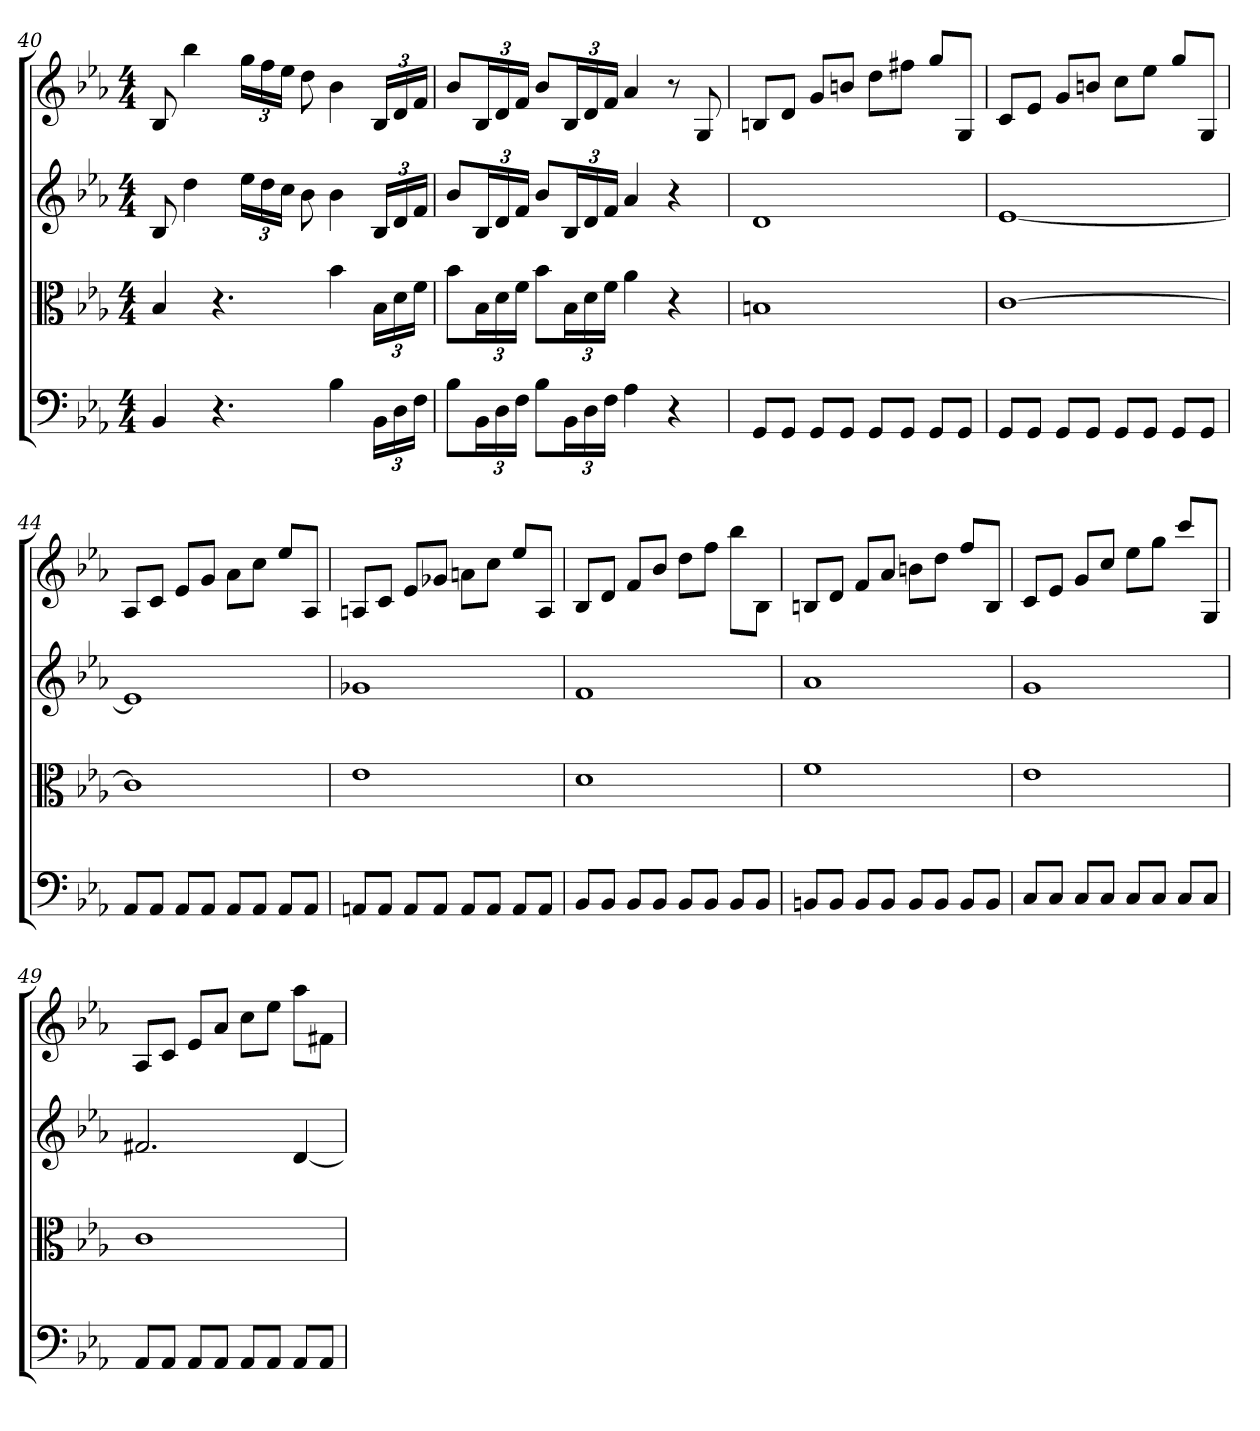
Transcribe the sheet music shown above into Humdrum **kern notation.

**kern	**kern	**kern	**kern
*part4	*part3	*part2	*part1
*staff4	*staff3	*staff2	*staff1
*clefF4	*clefC3	*	*
*k[b-e-a-]	*k[b-e-a-]	*k[b-e-a-]	*k[b-e-a-]
*E-:	*E-:	*E-:	*E-:
*M4/4	*M4/4	*M4/4	*M4/4
=40	=40	=40	=40
4BB-	4B-	8B-	8B-
.	.	4dd	4bb-
4.r	4.r	.	.
.	.	24ee-LL	24ggLL
.	.	24dd	24ff
.	.	24ccJJ	24ee-JJ
.	.	8b-	8dd
4B-	4b-	4b-	4b-
24BB-\LL	24B-\LL	24B-LL	24B-LL
24D\	24d\	24d	24d
24F\JJ	24f\JJ	24fJJ	24fJJ
=41	=41	=41	=41
8B-\L	8b-\L	8b-L	8b-L
24BB-\L	24B-\L	24B-L	24B-L
24D\	24d\	24d	24d
24F\JJ	24f\JJ	24fJJ	24fJJ
8B-\L	8b-\L	8b-L	8b-L
24BB-\L	24B-\L	24B-L	24B-L
24D\	24d\	24d	24d
24F\JJ	24f\JJ	24fJJ	24fJJ
4A-	4a-	4a-	4a-
4r	4r	4r	8r
.	.	.	8G
=42	=42	=42	=42
8GG/L	1Bn	1d	8BnL
8GG/J	.	.	8dJ
8GG/L	.	.	8gL
8GG/J	.	.	8bnJ
8GG/L	.	.	8ddL
8GG/J	.	.	8ff#XJ
8GG/L	.	.	8ggL
8GG/J	.	.	8GJ
=43	=43	=43	=43
8GG/L	[1c	[1e-	8cL
8GG/J	.	.	8e-J
8GG/L	.	.	8gL
8GG/J	.	.	8bnJ
8GG/L	.	.	8ccL
8GG/J	.	.	8ee-J
8GG/L	.	.	8ggL
8GG/J	.	.	8GJ
=44	=44	=44	=44
8AA-/L	1c]	1e-]	8A-L
8AA-/J	.	.	8cJ
8AA-/L	.	.	8e-L
8AA-/J	.	.	8gJ
8AA-/L	.	.	8a-L
8AA-/J	.	.	8ccJ
8AA-/L	.	.	8ee-L
8AA-/J	.	.	8A-J
=45	=45	=45	=45
8AAn/L	1e-	1g-X	8AnL
8AA/J	.	.	8cJ
8AA/L	.	.	8e-L
8AA/J	.	.	8g-XJ
8AA/L	.	.	8anL
8AA/J	.	.	8ccJ
8AA/L	.	.	8ee-L
8AA/J	.	.	8AJ
=46	=46	=46	=46
8BB-/L	1d	1f	8B-L
8BB-/J	.	.	8dJ
8BB-/L	.	.	8fL
8BB-/J	.	.	8b-J
8BB-/L	.	.	8ddL
8BB-/J	.	.	8ffJ
8BB-/L	.	.	8bb-L
8BB-/J	.	.	8B-J
=47	=47	=47	=47
8BBn/L	1f	1a-	8BnL
8BB/J	.	.	8dJ
8BB/L	.	.	8fL
8BB/J	.	.	8a-J
8BB/L	.	.	8bnL
8BB/J	.	.	8ddJ
8BB/L	.	.	8ffL
8BB/J	.	.	8BJ
=48	=48	=48	=48
8C/L	1e-	1g	8cL
8C/J	.	.	8e-J
8C/L	.	.	8gL
8C/J	.	.	8ccJ
8C/L	.	.	8ee-L
8C/J	.	.	8ggJ
8C/L	.	.	8cccL
8C/J	.	.	8GJ
=49	=49	=49	=49
8AA-/L	1c	2.f#X	8A-L
8AA-/J	.	.	8cJ
8AA-/L	.	.	8e-L
8AA-/J	.	.	8a-J
8AA-/L	.	.	8ccL
8AA-/J	.	.	8ee-J
8AA-/L	.	[4d	8aa-L
8AA-/J	.	.	8f#XJ
=	=	=	=
*-	*-	*-	*-
